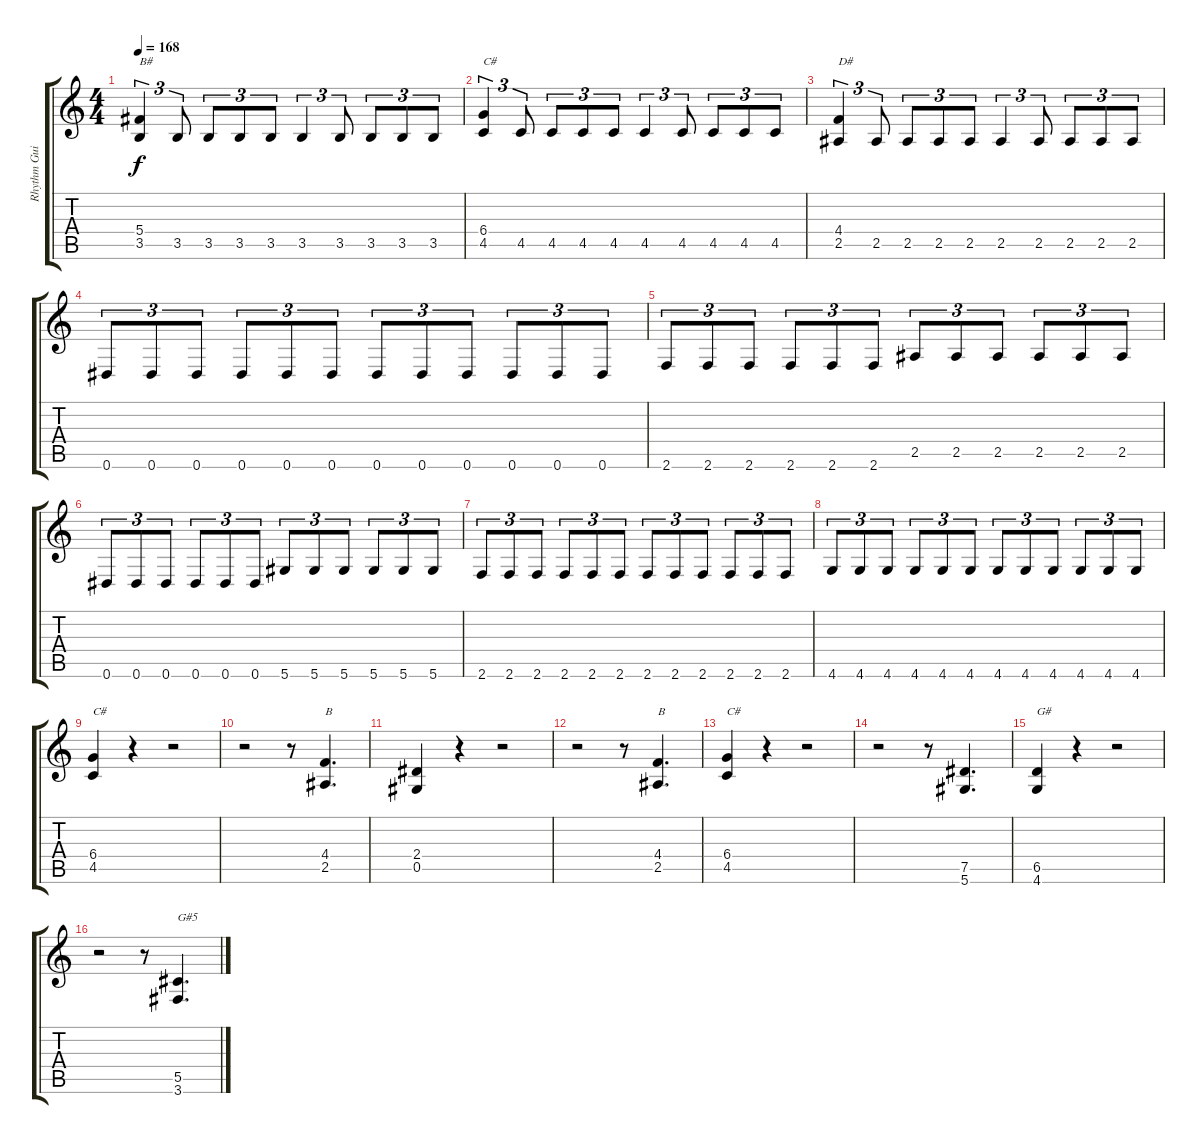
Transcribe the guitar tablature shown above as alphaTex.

\track ("Rhythm Guitar " "Rhythm Gui") {instrument distortionguitar}
\staff {score tabs}
\tuning (Eb4 Bb3 Gb3 Db3 Ab2 Eb2) {hide}
\ts (4 4)
\tempo 168
\clef g2
\ks c
(5.4 3.5).4{tu (3 2) txt "B#" dy f} 3.5.8{tu (3 2)} 3.5.8{tu (3 2)} 3.5.8{tu (3 2)} 3.5.8{tu (3 2)} 3.5.4{tu (3 2)} 3.5.8{tu (3 2)} 3.5.8{tu (3 2)} 3.5.8{tu (3 2)} 3.5.8{tu (3 2)} |
(6.4 4.5).4{tu (3 2) txt "C#"} 4.5.8{tu (3 2)} 4.5.8{tu (3 2)} 4.5.8{tu (3 2)} 4.5.8{tu (3 2)} 4.5.4{tu (3 2)} 4.5.8{tu (3 2)} 4.5.8{tu (3 2)} 4.5.8{tu (3 2)} 4.5.8{tu (3 2)} |
(4.4 2.5).4{tu (3 2) txt "D#"} 2.5.8{tu (3 2)} 2.5.8{tu (3 2)} 2.5.8{tu (3 2)} 2.5.8{tu (3 2)} 2.5.4{tu (3 2)} 2.5.8{tu (3 2)} 2.5.8{tu (3 2)} 2.5.8{tu (3 2)} 2.5.8{tu (3 2)} |
0.6.8{tu (3 2)} 0.6.8{tu (3 2)} 0.6.8{tu (3 2)} 0.6.8{tu (3 2)} 0.6.8{tu (3 2)} 0.6.8{tu (3 2)} 0.6.8{tu (3 2)} 0.6.8{tu (3 2)} 0.6.8{tu (3 2)} 0.6.8{tu (3 2)} 0.6.8{tu (3 2)} 0.6.8{tu (3 2)} |
2.6.8{tu (3 2)} 2.6.8{tu (3 2)} 2.6.8{tu (3 2)} 2.6.8{tu (3 2)} 2.6.8{tu (3 2)} 2.6.8{tu (3 2)} 2.5.8{tu (3 2)} 2.5.8{tu (3 2)} 2.5.8{tu (3 2)} 2.5.8{tu (3 2)} 2.5.8{tu (3 2)} 2.5.8{tu (3 2)} |
0.6.8{tu (3 2)} 0.6.8{tu (3 2)} 0.6.8{tu (3 2)} 0.6.8{tu (3 2)} 0.6.8{tu (3 2)} 0.6.8{tu (3 2)} 5.6.8{tu (3 2)} 5.6.8{tu (3 2)} 5.6.8{tu (3 2)} 5.6.8{tu (3 2)} 5.6.8{tu (3 2)} 5.6.8{tu (3 2)} |
2.6.8{tu (3 2)} 2.6.8{tu (3 2)} 2.6.8{tu (3 2)} 2.6.8{tu (3 2)} 2.6.8{tu (3 2)} 2.6.8{tu (3 2)} 2.6.8{tu (3 2)} 2.6.8{tu (3 2)} 2.6.8{tu (3 2)} 2.6.8{tu (3 2)} 2.6.8{tu (3 2)} 2.6.8{tu (3 2)} |
4.6.8{tu (3 2)} 4.6.8{tu (3 2)} 4.6.8{tu (3 2)} 4.6.8{tu (3 2)} 4.6.8{tu (3 2)} 4.6.8{tu (3 2)} 4.6.8{tu (3 2)} 4.6.8{tu (3 2)} 4.6.8{tu (3 2)} 4.6.8{tu (3 2)} 4.6.8{tu (3 2)} 4.6.8{tu (3 2)} |
(6.4 4.5).4{txt "C#"} r.4 r.2 |
r.2 r.8 (4.4 2.5).4{d txt "B"} |
(2.4 0.5).4 r.4 r.2 |
r.2 r.8 (4.4 2.5).4{d txt "B"} |
(6.4 4.5).4{txt "C#"} r.4 r.2 |
r.2 r.8 (7.5 5.6).4{d} |
(6.5 4.6).4{txt "G#"} r.4 r.2 |
r.2 r.8 (5.5 3.6).4{d txt "G#5"}
